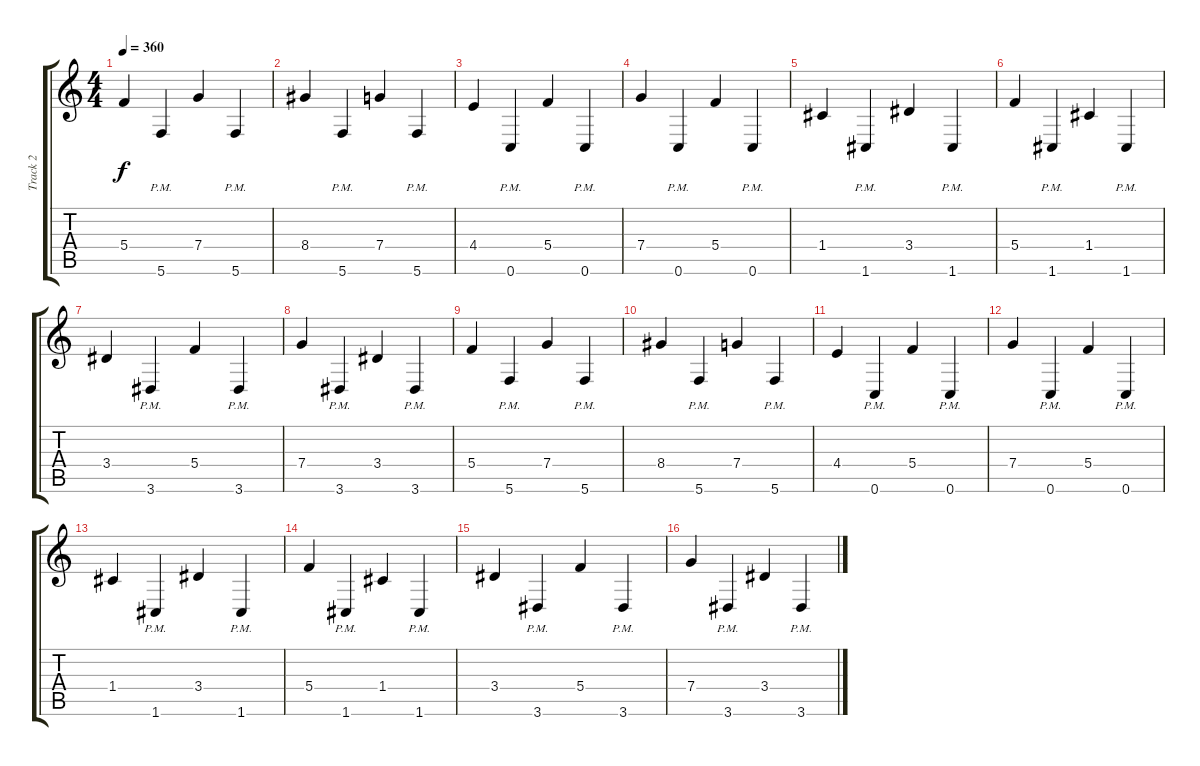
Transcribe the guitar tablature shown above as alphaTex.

\track ("Track 2" "Track 2") {instrument overdrivenguitar}
\staff {score tabs}
\tuning (D4 A3 F3 C3 G2 C2) {hide}
\ts (4 4)
\tempo 360
\clef g2
\ks c
5.4.4{dy f} 5.6{pm}.4 7.4.4 5.6{pm}.4 |
8.4.4 5.6{pm}.4 7.4.4 5.6{pm}.4 |
4.4.4 0.6{pm}.4 5.4.4 0.6{pm}.4 |
7.4.4 0.6{pm}.4 5.4.4 0.6{pm}.4 |
1.4.4 1.6{pm}.4 3.4.4 1.6{pm}.4 |
5.4.4 1.6{pm}.4 1.4.4 1.6{pm}.4 |
3.4.4 3.6{pm}.4 5.4.4 3.6{pm}.4 |
7.4.4 3.6{pm}.4 3.4.4 3.6{pm}.4 |
5.4.4 5.6{pm}.4 7.4.4 5.6{pm}.4 |
8.4.4 5.6{pm}.4 7.4.4 5.6{pm}.4 |
4.4.4 0.6{pm}.4 5.4.4 0.6{pm}.4 |
7.4.4 0.6{pm}.4 5.4.4 0.6{pm}.4 |
1.4.4 1.6{pm}.4 3.4.4 1.6{pm}.4 |
5.4.4 1.6{pm}.4 1.4.4 1.6{pm}.4 |
3.4.4 3.6{pm}.4 5.4.4 3.6{pm}.4 |
7.4.4 3.6{pm}.4 3.4.4 3.6{pm}.4
